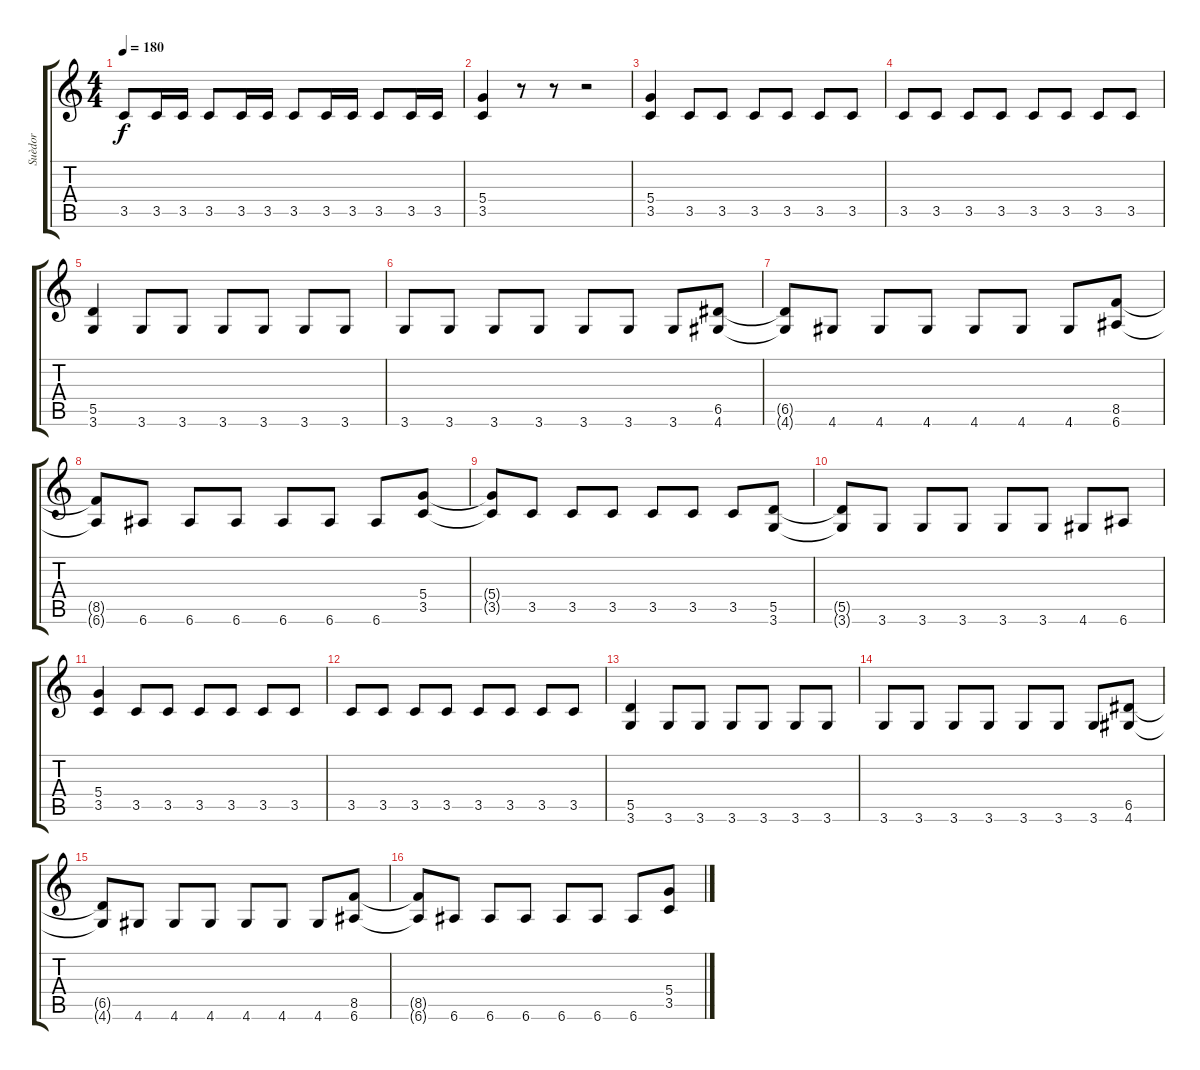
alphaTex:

\track ("Suèdor" "Suèdor") {instrument distortionguitar}
\staff {score tabs}
\tuning (E4 B3 G3 D3 A2 E2) {hide}
\ts (4 4)
\tempo 180
\clef g2
\ks c
3.5.8{dy f} 3.5.16 3.5.16 3.5.8 3.5.16 3.5.16 3.5.8 3.5.16 3.5.16 3.5.8 3.5.16 3.5.16 |
(5.4 3.5).4 r.8 r.8 r.2 |
(5.4 3.5).4 3.5.8 3.5.8 3.5.8 3.5.8 3.5.8 3.5.8 |
3.5.8 3.5.8 3.5.8 3.5.8 3.5.8 3.5.8 3.5.8 3.5.8 |
(5.5 3.6).4 3.6.8 3.6.8 3.6.8 3.6.8 3.6.8 3.6.8 |
3.6.8 3.6.8 3.6.8 3.6.8 3.6.8 3.6.8 3.6.8 (6.5 4.6).8 |
(6.5{t} 4.6{t}).8 4.6.8 4.6.8 4.6.8 4.6.8 4.6.8 4.6.8 (8.5 6.6).8 |
(8.5{t} 6.6{t}).8 6.6.8 6.6.8 6.6.8 6.6.8 6.6.8 6.6.8 (5.4 3.5).8 |
(5.4{t} 3.5{t}).8 3.5.8 3.5.8 3.5.8 3.5.8 3.5.8 3.5.8 (5.5 3.6).8 |
(5.5{t} 3.6{t}).8 3.6.8 3.6.8 3.6.8 3.6.8 3.6.8 4.6.8 6.6.8 |
(5.4 3.5).4 3.5.8 3.5.8 3.5.8 3.5.8 3.5.8 3.5.8 |
3.5.8 3.5.8 3.5.8 3.5.8 3.5.8 3.5.8 3.5.8 3.5.8 |
(5.5 3.6).4 3.6.8 3.6.8 3.6.8 3.6.8 3.6.8 3.6.8 |
3.6.8 3.6.8 3.6.8 3.6.8 3.6.8 3.6.8 3.6.8 (6.5 4.6).8 |
(6.5{t} 4.6{t}).8 4.6.8 4.6.8 4.6.8 4.6.8 4.6.8 4.6.8 (8.5 6.6).8 |
(8.5{t} 6.6{t}).8 6.6.8 6.6.8 6.6.8 6.6.8 6.6.8 6.6.8 (5.4 3.5).8
